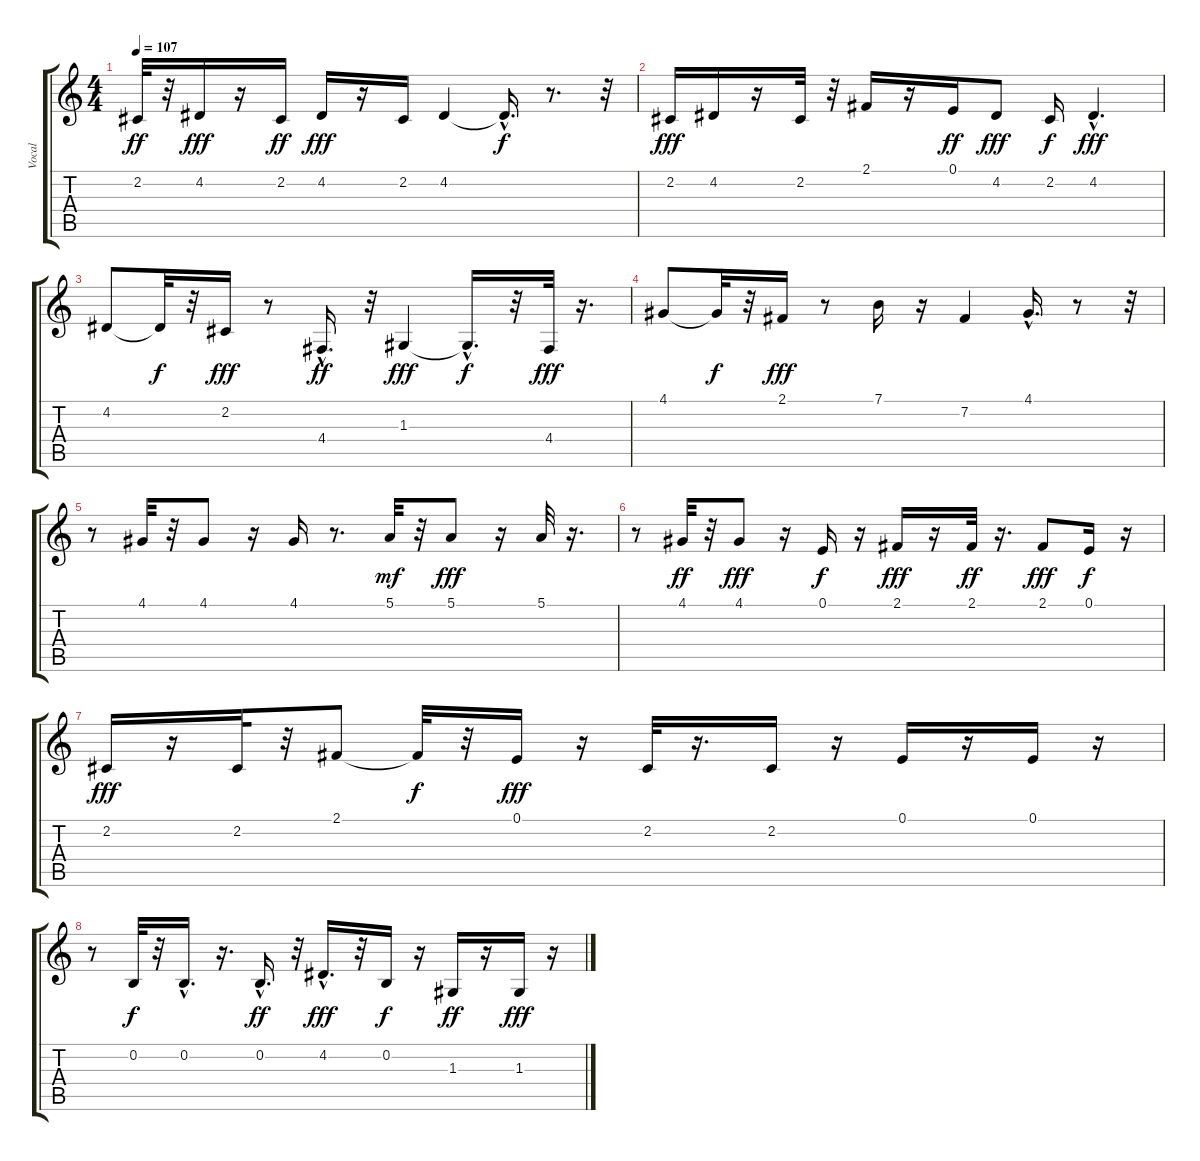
\track ("Vocal" "Vocal") {instrument altosax}
\staff {score tabs}
\tuning (E4 B3 G3 D3 A2 E2) {hide}
\ts (4 4)
\tempo 107
\clef g2
\ks c
2.2.32{dy ff} r.32 4.2.16{dy fff} r.16 2.2.16{dy ff} 4.2.16{dy fff} r.16 2.2.16 4.2.4 4.2{hac t}.16{d dy f} r.8{d} r.32 |
2.2.16{dy fff} 4.2.16 r.16 2.2.32 r.32 2.1.16 r.16 0.1.16{dy ff} 4.2.8{dy fff} 2.2.16{dy f} 4.2{hac}.4{d dy fff} |
4.2.8 4.2{t}.32{dy f} r.32 2.2.16{dy fff} r.8 4.4{hac}.16{d dy ff} r.32 1.3.4{dy fff} 1.3{hac t}.16{d dy f} r.32 4.4.32{dy fff} r.16{d} |
4.1.8 4.1{t}.32{dy f} r.32 2.1.16{dy fff} r.8 7.1.16 r.16 7.2.4 4.1{hac}.16{d} r.8 r.32 |
r.8 4.1.32 r.32 4.1.8 r.16 4.1.16 r.8{d} 5.1.32{dy mf} r.32 5.1.8{dy fff} r.16 5.1.32 r.16{d} |
r.8 4.1.32{dy ff} r.32 4.1.8{dy fff} r.16 0.1.16{dy f} r.16 2.1.16{dy fff} r.16 2.1.32{dy ff} r.16{d} 2.1.8{dy fff} 0.1.16{dy f} r.16 |
2.2.16{dy fff} r.16 2.2.32 r.32 2.1.8 2.1{t}.32{dy f} r.32 0.1.16{dy fff} r.16 2.2.32 r.16{d} 2.2.16 r.16 0.1.16 r.16 0.1.16 r.16 |
r.8 0.2.32{dy f} r.32 0.2{hac}.16{d} r.16{d} 0.2{hac}.16{d dy ff} r.32 4.2{hac}.16{d dy fff} r.32 0.2.16{dy f} r.16 1.3.16{dy ff} r.16 1.3.16{dy fff} r.16
